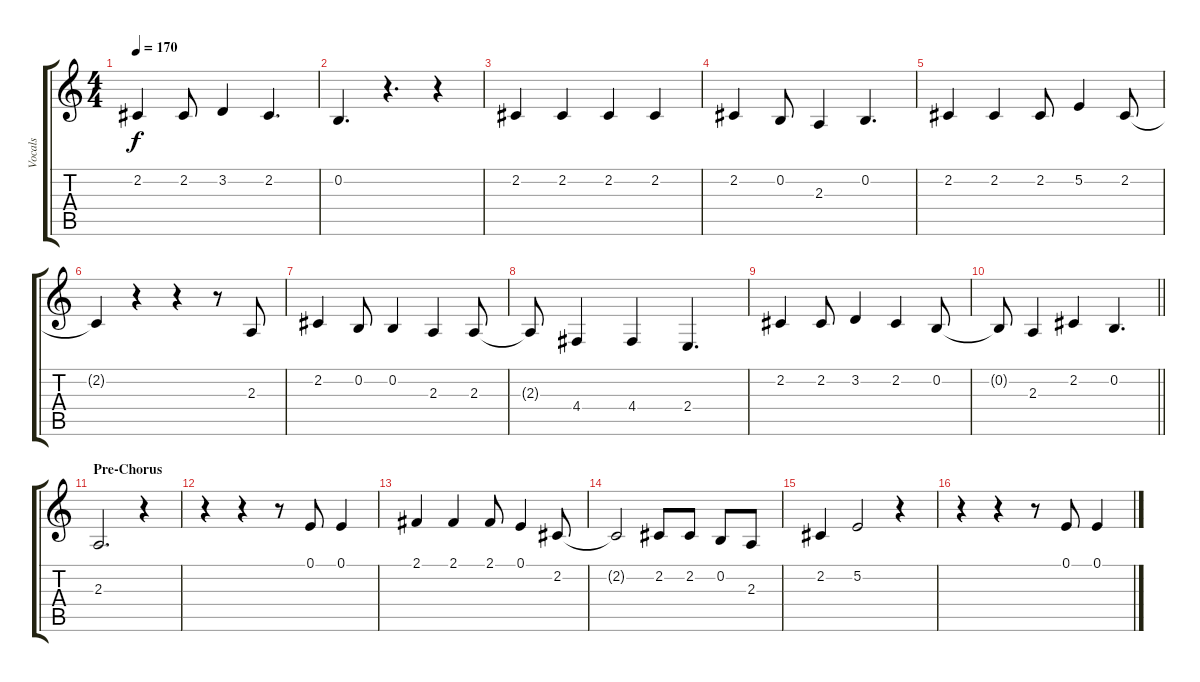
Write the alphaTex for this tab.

\track ("Vocals" "Vocals") {instrument altosax}
\staff {score tabs}
\tuning (E4 B3 G3 D3 A2 E2) {hide}
\ts (4 4)
\tempo 170
\clef g2
\ks c
2.2.4{dy f} 2.2.8 3.2.4 2.2.4{d} |
0.2.4{d} r.4{d} r.4 |
2.2.4 2.2.4 2.2.4 2.2.4 |
2.2.4 0.2.8 2.3.4 0.2.4{d} |
2.2.4 2.2.4 2.2.8 5.2.4 2.2.8 |
2.2{t}.4 r.4 r.4 r.8 2.3.8 |
2.2.4 0.2.8 0.2.4 2.3.4 2.3.8 |
2.3{t}.8 4.4.4 4.4.4 2.4.4{d} |
2.2.4 2.2.8 3.2.4 2.2.4 0.2.8 |
\barLineRight lightlight
0.2{t}.8 2.3.4 2.2.4 0.2.4{d} |
\section ("" "Pre-Chorus")
2.3.2{d} r.4 |
r.4 r.4 r.8 0.1.8 0.1.4 |
2.1.4 2.1.4 2.1.8 0.1.4 2.2.8 |
2.2{t}.2 2.2.8 2.2.8 0.2.8 2.3.8 |
2.2.4 5.2.2 r.4 |
r.4 r.4 r.8 0.1.8 0.1.4
